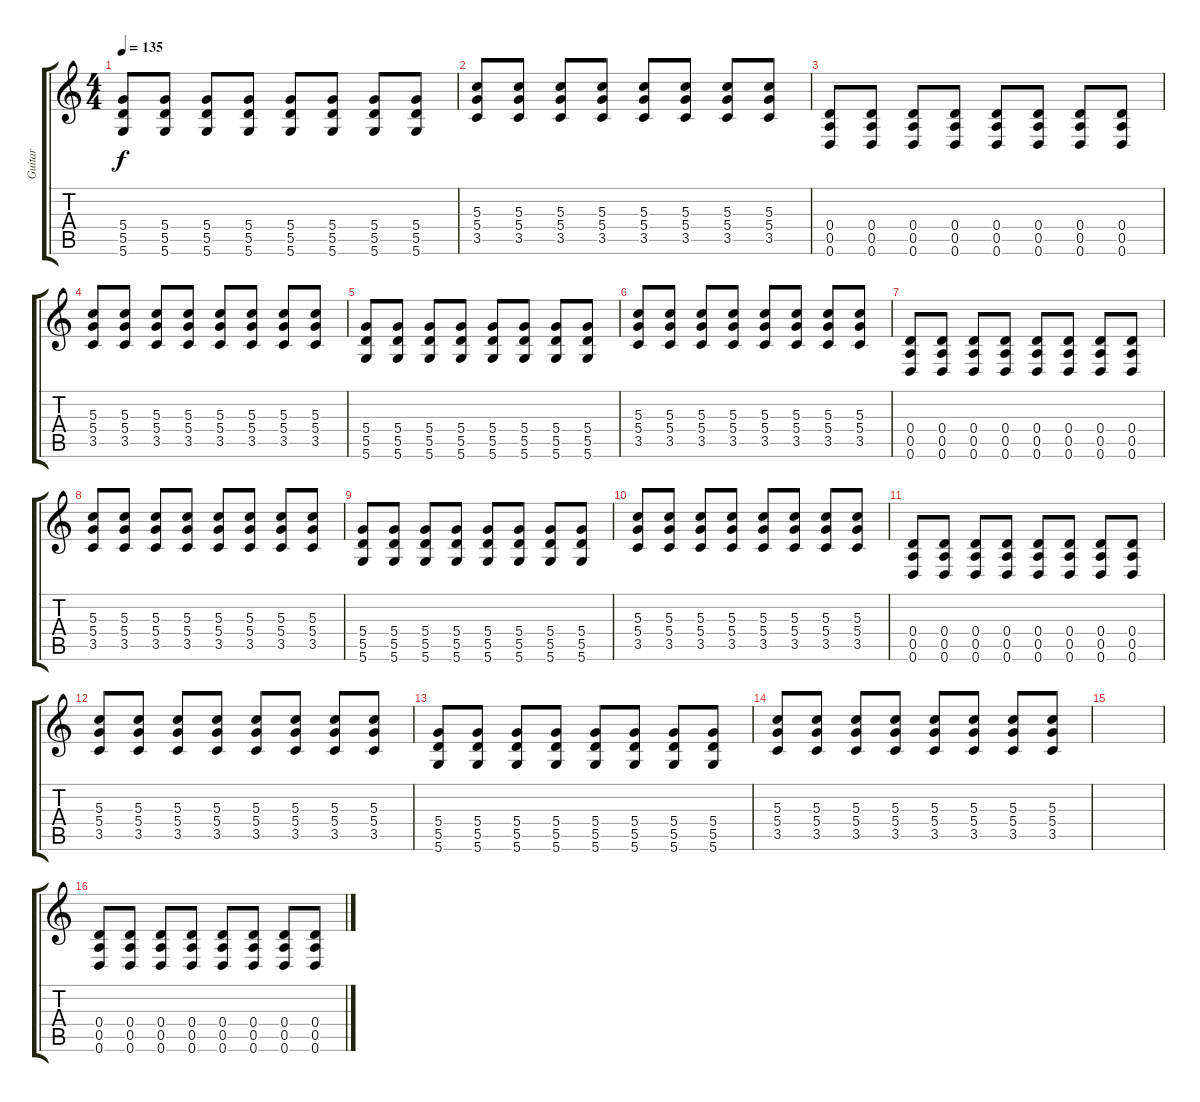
\track ("Guitar" "Guitar") {instrument distortionguitar}
\staff {score tabs}
\tuning (E4 B3 G3 D3 A2 D2) {hide}
\ts (4 4)
\tempo 135
\clef g2
\ks c
(5.4 5.5 5.6).8{dy f} (5.4 5.5 5.6).8 (5.4 5.5 5.6).8 (5.4 5.5 5.6).8 (5.4 5.5 5.6).8 (5.4 5.5 5.6).8 (5.4 5.5 5.6).8 (5.4 5.5 5.6).8 |
(5.3 5.4 3.5).8 (5.3 5.4 3.5).8 (5.3 5.4 3.5).8 (5.3 5.4 3.5).8 (5.3 5.4 3.5).8 (5.3 5.4 3.5).8 (5.3 5.4 3.5).8 (5.3 5.4 3.5).8 |
(0.4 0.5 0.6).8 (0.4 0.5 0.6).8 (0.4 0.5 0.6).8 (0.4 0.5 0.6).8 (0.4 0.5 0.6).8 (0.4 0.5 0.6).8 (0.4 0.5 0.6).8 (0.4 0.5 0.6).8 |
(5.3 5.4 3.5).8 (5.3 5.4 3.5).8 (5.3 5.4 3.5).8 (5.3 5.4 3.5).8 (5.3 5.4 3.5).8 (5.3 5.4 3.5).8 (5.3 5.4 3.5).8 (5.3 5.4 3.5).8 |
(5.4 5.5 5.6).8 (5.4 5.5 5.6).8 (5.4 5.5 5.6).8 (5.4 5.5 5.6).8 (5.4 5.5 5.6).8 (5.4 5.5 5.6).8 (5.4 5.5 5.6).8 (5.4 5.5 5.6).8 |
(5.3 5.4 3.5).8 (5.3 5.4 3.5).8 (5.3 5.4 3.5).8 (5.3 5.4 3.5).8 (5.3 5.4 3.5).8 (5.3 5.4 3.5).8 (5.3 5.4 3.5).8 (5.3 5.4 3.5).8 |
(0.4 0.5 0.6).8 (0.4 0.5 0.6).8 (0.4 0.5 0.6).8 (0.4 0.5 0.6).8 (0.4 0.5 0.6).8 (0.4 0.5 0.6).8 (0.4 0.5 0.6).8 (0.4 0.5 0.6).8 |
(5.3 5.4 3.5).8 (5.3 5.4 3.5).8 (5.3 5.4 3.5).8 (5.3 5.4 3.5).8 (5.3 5.4 3.5).8 (5.3 5.4 3.5).8 (5.3 5.4 3.5).8 (5.3 5.4 3.5).8 |
(5.4 5.5 5.6).8 (5.4 5.5 5.6).8 (5.4 5.5 5.6).8 (5.4 5.5 5.6).8 (5.4 5.5 5.6).8 (5.4 5.5 5.6).8 (5.4 5.5 5.6).8 (5.4 5.5 5.6).8 |
(5.3 5.4 3.5).8 (5.3 5.4 3.5).8 (5.3 5.4 3.5).8 (5.3 5.4 3.5).8 (5.3 5.4 3.5).8 (5.3 5.4 3.5).8 (5.3 5.4 3.5).8 (5.3 5.4 3.5).8 |
(0.4 0.5 0.6).8 (0.4 0.5 0.6).8 (0.4 0.5 0.6).8 (0.4 0.5 0.6).8 (0.4 0.5 0.6).8 (0.4 0.5 0.6).8 (0.4 0.5 0.6).8 (0.4 0.5 0.6).8 |
(5.3 5.4 3.5).8 (5.3 5.4 3.5).8 (5.3 5.4 3.5).8 (5.3 5.4 3.5).8 (5.3 5.4 3.5).8 (5.3 5.4 3.5).8 (5.3 5.4 3.5).8 (5.3 5.4 3.5).8 |
(5.4 5.5 5.6).8 (5.4 5.5 5.6).8 (5.4 5.5 5.6).8 (5.4 5.5 5.6).8 (5.4 5.5 5.6).8 (5.4 5.5 5.6).8 (5.4 5.5 5.6).8 (5.4 5.5 5.6).8 |
(5.3 5.4 3.5).8 (5.3 5.4 3.5).8 (5.3 5.4 3.5).8 (5.3 5.4 3.5).8 (5.3 5.4 3.5).8 (5.3 5.4 3.5).8 (5.3 5.4 3.5).8 (5.3 5.4 3.5).8 |
|
(0.4 0.5 0.6).8 (0.4 0.5 0.6).8 (0.4 0.5 0.6).8 (0.4 0.5 0.6).8 (0.4 0.5 0.6).8 (0.4 0.5 0.6).8 (0.4 0.5 0.6).8 (0.4 0.5 0.6).8
